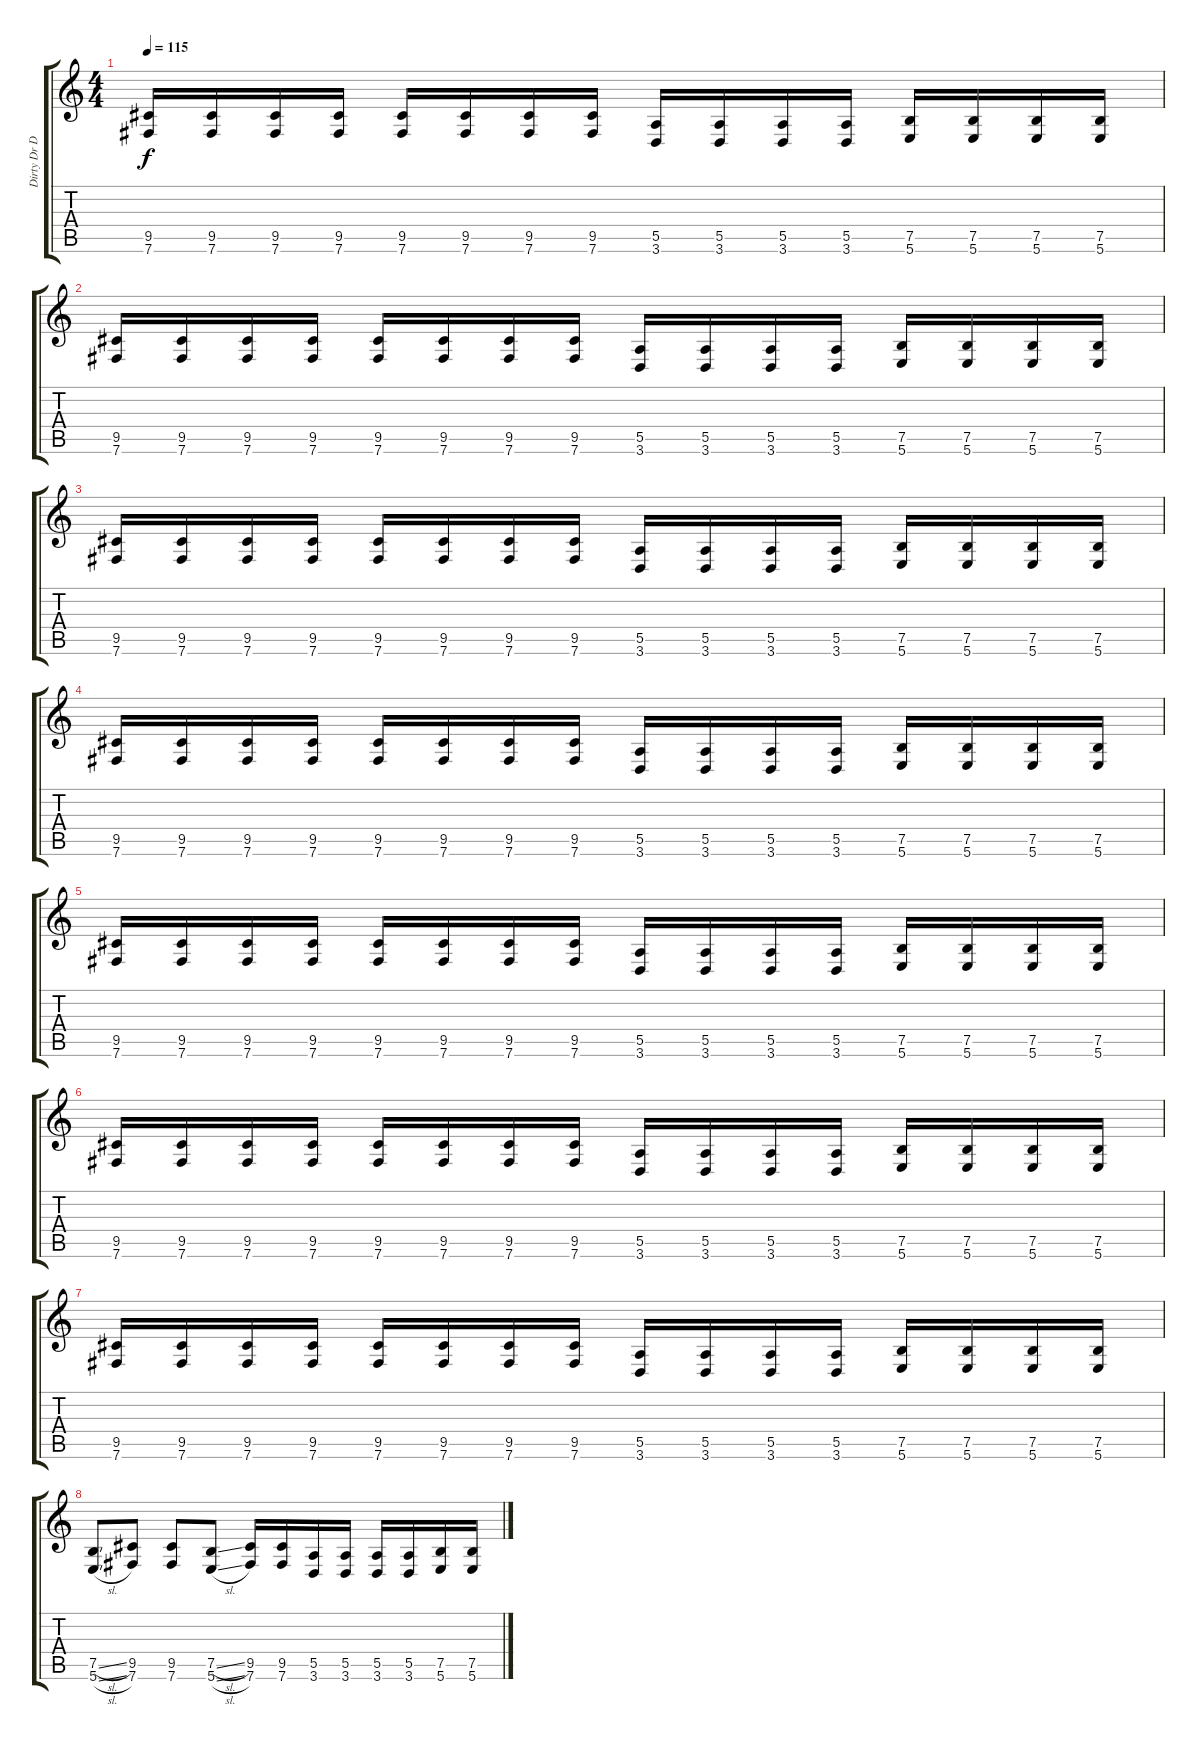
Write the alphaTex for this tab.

\track ("Dirty Dr Dente" "Dirty Dr D") {instrument distortionguitar}
\staff {score tabs}
\tuning (B3 Gb3 D3 A2 E2 B1) {hide}
\ts (4 4)
\tempo 115
\clef g2
\ks c
(9.5 7.6).16{dy f} (9.5 7.6).16 (9.5 7.6).16 (9.5 7.6).16 (9.5 7.6).16 (9.5 7.6).16 (9.5 7.6).16 (9.5 7.6).16 (5.5 3.6).16 (5.5 3.6).16 (5.5 3.6).16 (5.5 3.6).16 (7.5 5.6).16 (7.5 5.6).16 (7.5 5.6).16 (7.5 5.6).16 |
(9.5 7.6).16 (9.5 7.6).16 (9.5 7.6).16 (9.5 7.6).16 (9.5 7.6).16 (9.5 7.6).16 (9.5 7.6).16 (9.5 7.6).16 (5.5 3.6).16 (5.5 3.6).16 (5.5 3.6).16 (5.5 3.6).16 (7.5 5.6).16 (7.5 5.6).16 (7.5 5.6).16 (7.5 5.6).16 |
(9.5 7.6).16 (9.5 7.6).16 (9.5 7.6).16 (9.5 7.6).16 (9.5 7.6).16 (9.5 7.6).16 (9.5 7.6).16 (9.5 7.6).16 (5.5 3.6).16 (5.5 3.6).16 (5.5 3.6).16 (5.5 3.6).16 (7.5 5.6).16 (7.5 5.6).16 (7.5 5.6).16 (7.5 5.6).16 |
(9.5 7.6).16 (9.5 7.6).16 (9.5 7.6).16 (9.5 7.6).16 (9.5 7.6).16 (9.5 7.6).16 (9.5 7.6).16 (9.5 7.6).16 (5.5 3.6).16 (5.5 3.6).16 (5.5 3.6).16 (5.5 3.6).16 (7.5 5.6).16 (7.5 5.6).16 (7.5 5.6).16 (7.5 5.6).16 |
(9.5 7.6).16 (9.5 7.6).16 (9.5 7.6).16 (9.5 7.6).16 (9.5 7.6).16 (9.5 7.6).16 (9.5 7.6).16 (9.5 7.6).16 (5.5 3.6).16 (5.5 3.6).16 (5.5 3.6).16 (5.5 3.6).16 (7.5 5.6).16 (7.5 5.6).16 (7.5 5.6).16 (7.5 5.6).16 |
(9.5 7.6).16 (9.5 7.6).16 (9.5 7.6).16 (9.5 7.6).16 (9.5 7.6).16 (9.5 7.6).16 (9.5 7.6).16 (9.5 7.6).16 (5.5 3.6).16 (5.5 3.6).16 (5.5 3.6).16 (5.5 3.6).16 (7.5 5.6).16 (7.5 5.6).16 (7.5 5.6).16 (7.5 5.6).16 |
(9.5 7.6).16 (9.5 7.6).16 (9.5 7.6).16 (9.5 7.6).16 (9.5 7.6).16 (9.5 7.6).16 (9.5 7.6).16 (9.5 7.6).16 (5.5 3.6).16 (5.5 3.6).16 (5.5 3.6).16 (5.5 3.6).16 (7.5 5.6).16 (7.5 5.6).16 (7.5 5.6).16 (7.5 5.6).16 |
(7.5{sl} 5.6{sl}).8 (9.5 7.6).8 (9.5 7.6).8 (7.5{sl} 5.6{sl}).8 (9.5 7.6).16 (9.5 7.6).16 (5.5 3.6).16 (5.5 3.6).16 (5.5 3.6).16 (5.5 3.6).16 (7.5 5.6).16 (7.5 5.6).16
